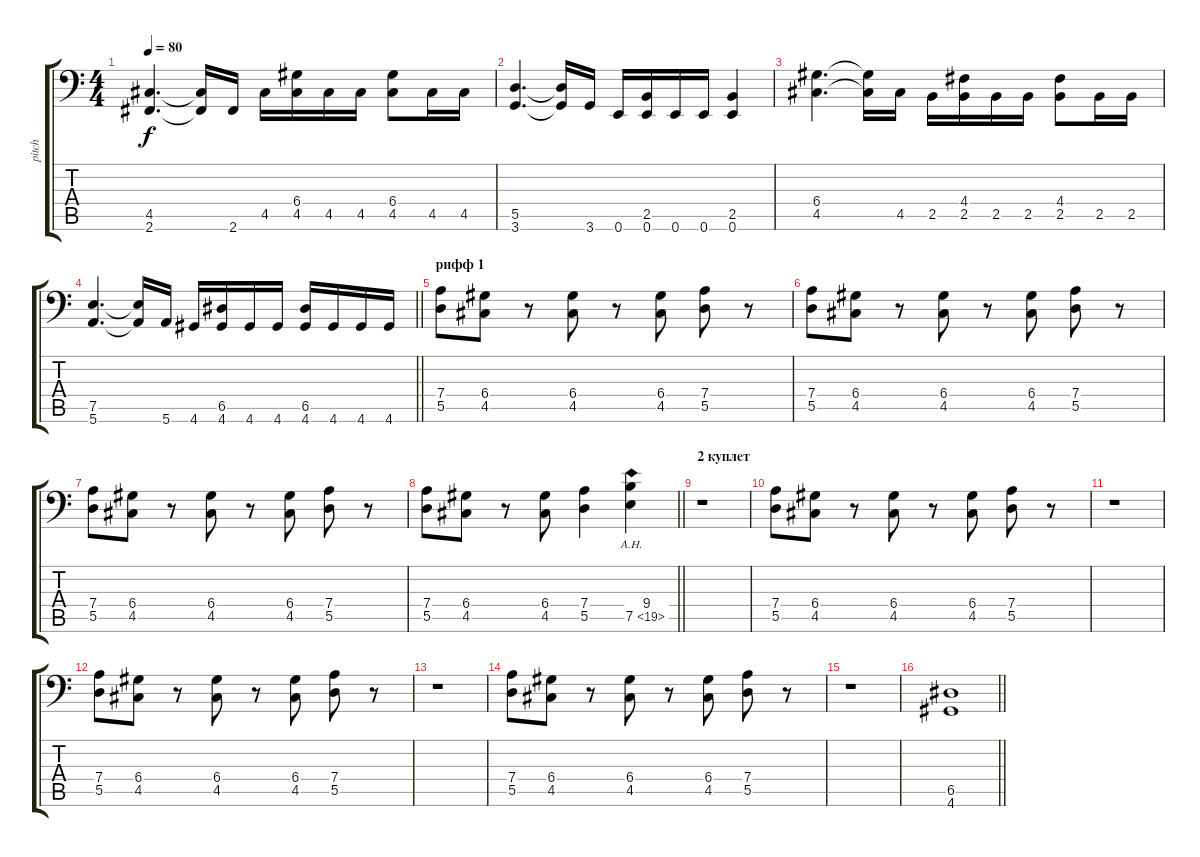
\track ("pitch" "pitch") {instrument distortionguitar}
\staff {score tabs}
\tuning (E3 B2 G2 D2 A1 E1) {hide}
\ts (4 4)
\tempo 80
\clef f4
\ks c
(4.5 2.6).4{d dy f} (4.5{t} 2.6{t}).16 2.6.16 4.5.16 (6.4 4.5).16 4.5.16 4.5.16 (6.4 4.5).8 4.5.16 4.5.16 |
(5.5 3.6).4{d} (5.5{t} 3.6{t}).16 3.6.16 0.6.16 (2.5 0.6).16 0.6.16 0.6.16 (2.5 0.6).4 |
(6.4 4.5).4{d} (6.4{t} 4.5{t}).16 4.5.16 2.5.16 (4.4 2.5).16 2.5.16 2.5.16 (4.4 2.5).8 2.5.16 2.5.16 |
\barLineRight lightlight
(7.5 5.6).4{d} (7.5{t} 5.6{t}).16 5.6.16 4.6.16 (6.5 4.6).16 4.6.16 4.6.16 (6.5 4.6).16 4.6.16 4.6.16 4.6.16 |
\section ("" "рифф 1")
(7.4 5.5).8 (6.4 4.5).8 r.8 (6.4 4.5).8 r.8 (6.4 4.5).8 (7.4 5.5).8 r.8 |
(7.4 5.5).8 (6.4 4.5).8 r.8 (6.4 4.5).8 r.8 (6.4 4.5).8 (7.4 5.5).8 r.8 |
(7.4 5.5).8 (6.4 4.5).8 r.8 (6.4 4.5).8 r.8 (6.4 4.5).8 (7.4 5.5).8 r.8 |
\barLineRight lightlight
(7.4 5.5).8 (6.4 4.5).8 r.8 (6.4 4.5).8 (7.4 5.5).4 (9.4 7.5{ah 12}).4 |
\section ("" "2 куплет")
r.1 |
(7.4 5.5).8 (6.4 4.5).8 r.8 (6.4 4.5).8 r.8 (6.4 4.5).8 (7.4 5.5).8 r.8 |
r.1 |
(7.4 5.5).8 (6.4 4.5).8 r.8 (6.4 4.5).8 r.8 (6.4 4.5).8 (7.4 5.5).8 r.8 |
r.1 |
(7.4 5.5).8 (6.4 4.5).8 r.8 (6.4 4.5).8 r.8 (6.4 4.5).8 (7.4 5.5).8 r.8 |
r.1 |
\barLineRight lightlight
(6.5 4.6).1
